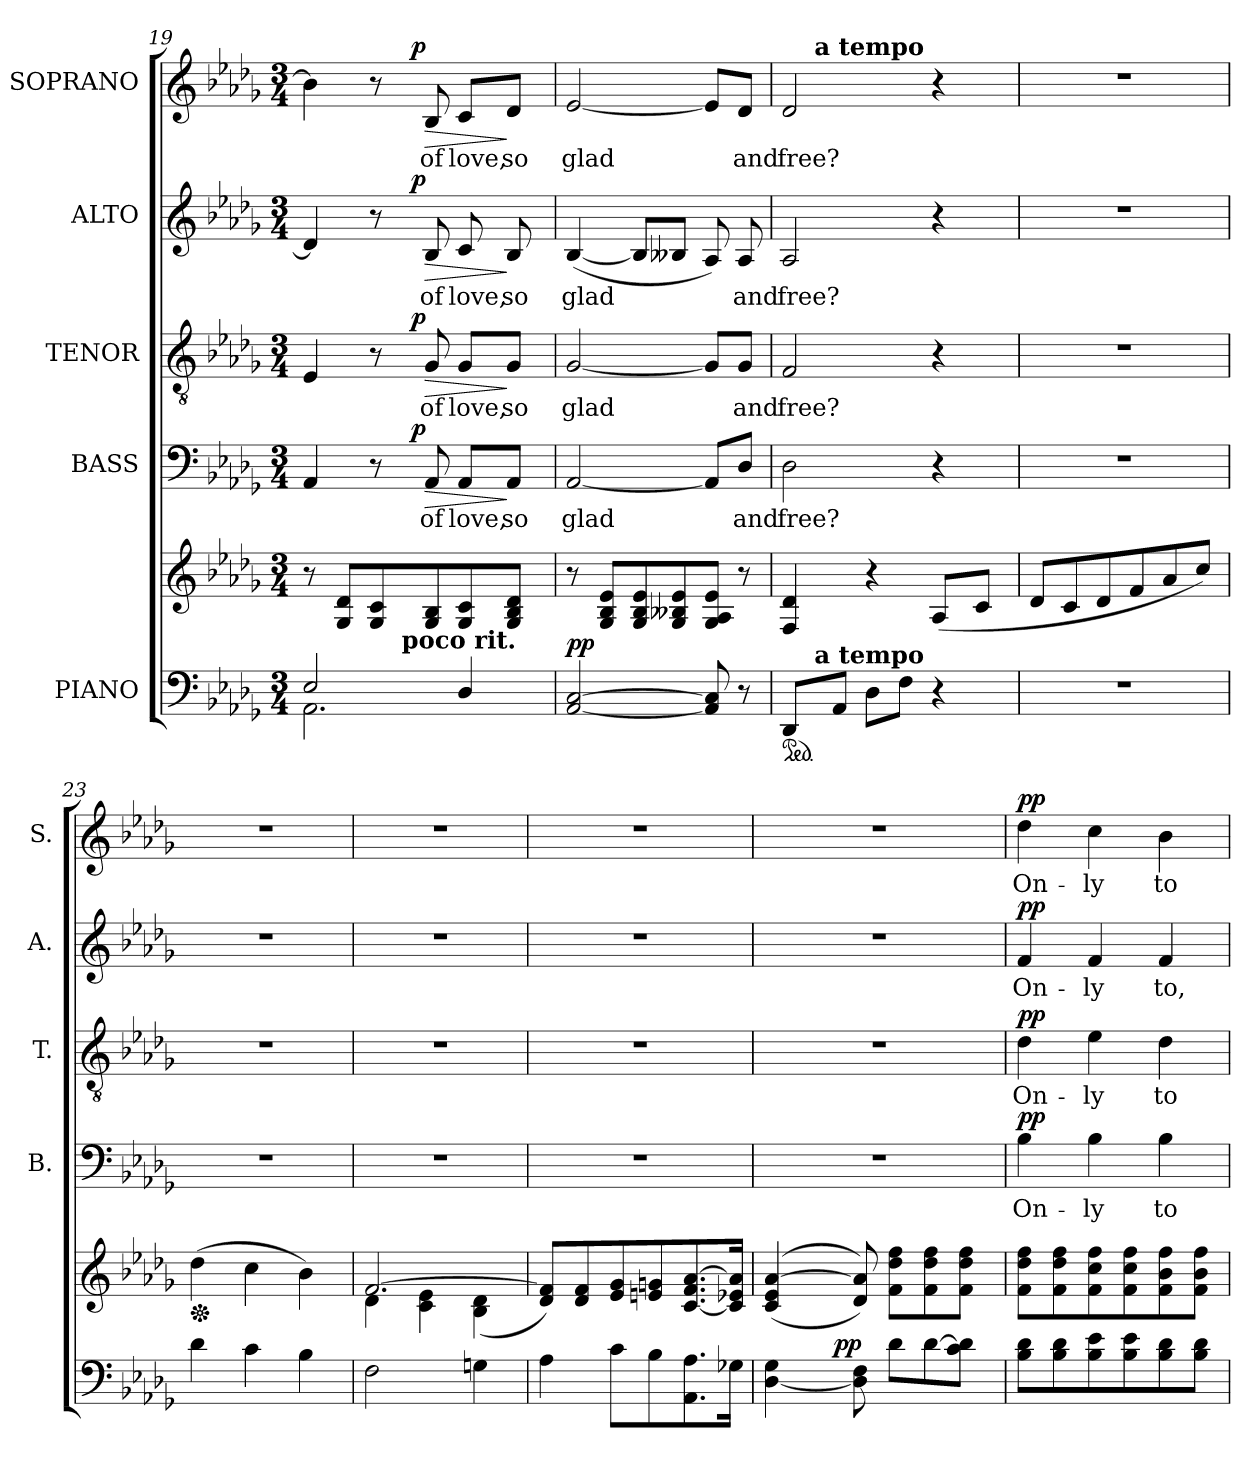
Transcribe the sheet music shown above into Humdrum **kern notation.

**kern	**kern	**dynam	**kern	**text	**dynam	**kern	**text	**dynam	**kern	**text	**dynam	**kern	**text	**dynam
*part5	*part5	*part5	*part4	*part4	*part4	*part3	*part3	*part3	*part2	*part2	*part2	*part1	*part1	*part1
*staff6	*staff5	*staff5/6	*staff4	*staff4	*staff4	*staff3	*staff3	*staff3	*staff2	*staff2	*staff2	*staff1	*staff1	*staff1
*I"PIANO	*	*	*I"BASS	*	*	*I"TENOR	*	*	*I"ALTO	*	*	*I"SOPRANO	*	*
*	*	*	*I'B.	*	*	*I'T.	*	*	*I'A.	*	*	*I'S.	*	*
*clefF4	*clefG2	*	*clefF4	*	*	*clefGv2	*	*	*clefG2	*	*	*clefG2	*	*
*k[b-e-a-d-g-]	*k[b-e-a-d-g-]	*	*k[b-e-a-d-g-]	*	*	*k[b-e-a-d-g-]	*	*	*k[b-e-a-d-g-]	*	*	*k[b-e-a-d-g-]	*	*
*D-:	*D-:	*	*D-:	*	*	*D-:	*	*	*D-:	*	*	*D-:	*	*
*M3/4	*M3/4	*	*M3/4	*	*	*M3/4	*	*	*M3/4	*	*	*M3/4	*	*
=19	=19	=19	=19	=19	=19	=19	=19	=19	=19	=19	=19	=19	=19	=19
*^	*	*	*^	*	*	*^	*	*	*^	*	*	*^	*	*
*	*^	*	*	*	*	*	*	*	*	*	*	*	*	*	*	*	*	*	*
2E-/	2.AA-\	4ryy	8r	.	4AA-/	4ryy	.	.	4E-/	4ryy	.	.	4d-/]	4ryy	.	.	4b-\]	4ryy	.	.
.	.	.	8G-/ 8d-/L	.	.	.	.	.	.	.	.	.	.	.	.	.	.	.	.	.
.	.	16ryy	8G-/ 8c/	.	8r	16.ryy	.	.	8r	16.ryy	.	.	8r	16.ryy	.	.	8r	16.ryy	.	.
.	.	64ryy	.	.	.	.	.	.	.	.	.	.	.	.	.	.	.	.	.	.
!	!	!LO:TX:a:B:t=poco rit.	!	!	!	!	!	!	!	!	!	!	!	!	!	!	!	!	!	!
.	.	4ryy	.	.	.	.	.	.	.	.	.	.	.	.	.	.	.	.	.	.
!	!	!	!	!	!	!	!	!LO:DY:a	!	!	!	!LO:DY:a	!	!	!	!LO:DY:a	!	!	!	!LO:DY:a
.	.	.	.	.	.	4ryy	.	p	.	4ryy	.	p	.	4ryy	.	p	.	4ryy	.	p
!	!	!	!	!	!	!	!LO:LY:b:cj	!LO:HP:b	!	!	!LO:LY:b:cj	!LO:HP:b	!	!	!LO:LY:b:cj	!LO:HP:b	!	!	!LO:LY:b:cj	!LO:HP:b
.	.	.	8G-/ 8B-/	.	8AA-/	.	of	>	8G-/	.	of	>	8B-/	.	of	>	8B-/	.	of	>
!	!	!	!	!	!	!	!LO:LY:b:cj	!	!	!	!LO:LY:b:cj	!	!	!	!LO:LY:b:cj	!	!	!	!LO:LY:b:cj	!
4D-/	.	.	8G-/ 8c/	.	8AA-/L	.	love,	.	8G-/L	.	love,	.	8c/	.	love,	.	8c/L	.	love,	.
.	.	8ryy	.	.	.	.	.	.	.	.	.	.	.	.	.	.	.	.	.	.
.	.	.	.	.	.	8ryy	.	.	.	8ryy	.	.	.	8ryy	.	.	.	8ryy	.	.
!	!	!	!	!	!	!	!LO:LY:b:cj	!	!	!	!LO:LY:b:cj	!	!	!	!LO:LY:b:cj	!	!	!	!LO:LY:b:cj	!
.	.	.	8d-/ 8B-/ 8G-/J	.	8AA-/J	.	so	]	8G-/J	.	so	]	8B-/	.	so	]	8d-/J	.	so	]
.	.	32.ryy	.	.	.	.	.	.	.	.	.	.	.	.	.	.	.	.	.	.
.	.	.	.	.	.	32ryy	.	.	.	32ryy	.	.	.	32ryy	.	.	.	32ryy	.	.
!!LO:LB:g=z
=20	=20	=20	=20	=20	=20	=20	=20	=20	=20	=20	=20	=20	=20	=20	=20	=20	=20	=20	=20	=20
!	!	!	!	!LO:DY:a=2	!	!	!LO:LY:b	!	!	!	!LO:LY:b	!	!	!	!LO:LY:b	!	!	!	!LO:LY:b	!
*	*	*	*	*	*v	*v	*	*	*	*	*	*	*v	*v	*	*	*v	*v	*	*
*v	*v	*v	*	*	*	*	*	*v	*v	*	*	*	*	*	*	*	*
[<2C/ [<2AA-/	8r	pp	[<2AA-/	glad	.	[<2G-/	glad	.	(<[<4B-/	glad	.	[<2e-/	glad	.
.	8G-/ 8e-/ 8B-/L	.	.	.	.	.	.	.	.	.	.	.	.	.
.	8e-/ 8G-/ 8B-/	.	.	.	.	.	.	.	8B-/L]	.	.	.	.	.
.	8e-/ 8G-/ 8B--X/	.	.	.	.	.	.	.	8B--X/J	.	.	.	.	.
8AA-/] 8C/]	8e-/ 8G-/ 8A-/J	.	8AA-/L]	.	.	8G-/L]	.	.	8A-/)	.	.	8e-/L]	.	.
!	!	!	!	!LO:LY:b:cj	!	!	!LO:LY:b:cj	!	!	!LO:LY:b:cj	!	!	!LO:LY:b:cj	!
8r	8r	.	8D-/J	and	.	8G-/J	and	.	8A-/	and	.	8d-/J	and	.
=21	=21	=21	=21	=21	=21	=21	=21	=21	=21	=21	=21	=21	=21	=21
*ped	*	*	*	*	*	*	*	*	*	*	*	*	*	*
!	!	!	!	!LO:LY:b:cj	!	!	!LO:LY:b:cj	!	!	!LO:LY:b:cj	!	!	!LO:LY:b:cj	!
*^	*	*	*	*	*	*	*	*	*	*	*	*^	*	*
8DD-/L	16ryy	4F/ 4d-/	.	2D-\	free?	.	2F/	free?	.	2A-/	free?	.	2d-/	16ryy	free?	.
.	64ryy	.	.	.	.	.	.	.	.	.	.	.	.	64ryy	.	.
!	!	!	!	!	!	!	!	!	!	!	!	!	!	!LO:TX:a:B:t=a tempo	!	!
!	!LO:TX:a:B:t=a tempo	!	!	!	!	!	!	!	!	!	!	!	!	!	!	!
.	2ryy	.	.	.	.	.	.	.	.	.	.	.	.	2ryy	.	.
8AA-/J	.	.	.	.	.	.	.	.	.	.	.	.	.	.	.	.
8D-\L	.	4r	.	.	.	.	.	.	.	.	.	.	.	.	.	.
8F\J	.	.	.	.	.	.	.	.	.	.	.	.	.	.	.	.
4r	.	(<8A-/L	.	4r	.	.	4r	.	.	4r	.	.	4r	.	.	.
.	8ryy	.	.	.	.	.	.	.	.	.	.	.	.	8ryy	.	.
.	.	8c/J	.	.	.	.	.	.	.	.	.	.	.	.	.	.
.	32.ryy	.	.	.	.	.	.	.	.	.	.	.	.	32.ryy	.	.
=22	=22	=22	=22	=22	=22	=22	=22	=22	=22	=22	=22	=22	=22	=22	=22	=22
!LO:N:vis=1	!	!	!	!LO:N:vis=1	!	!	!LO:N:vis=1	!	!	!LO:N:vis=1	!	!	!LO:N:vis=1	!	!	!
*v	*v	*	*	*	*	*	*	*	*	*	*	*	*v	*v	*	*
2.r	8d-/L	.	2.r	.	.	2.r	.	.	2.r	.	.	2.r	.	.
.	8c/	.	.	.	.	.	.	.	.	.	.	.	.	.
.	8d-/	.	.	.	.	.	.	.	.	.	.	.	.	.
.	8f/	.	.	.	.	.	.	.	.	.	.	.	.	.
.	8a-/	.	.	.	.	.	.	.	.	.	.	.	.	.
.	8cc/J)	.	.	.	.	.	.	.	.	.	.	.	.	.
=23	=23	=23	=23	=23	=23	=23	=23	=23	=23	=23	=23	=23	=23	=23
*	*Xped	*	*	*	*	*	*	*	*	*	*	*	*	*
!	!	!	!LO:N:vis=1	!	!	!LO:N:vis=1	!	!	!LO:N:vis=1	!	!	!LO:N:vis=1	!	!
4d-\	(>4dd-\	.	2.r	.	.	2.r	.	.	2.r	.	.	2.r	.	.
4c\	4cc\	.	.	.	.	.	.	.	.	.	.	.	.	.
4B-\	4b-\)	.	.	.	.	.	.	.	.	.	.	.	.	.
=24	=24	=24	=24	=24	=24	=24	=24	=24	=24	=24	=24	=24	=24	=24
*	*^	*	*	*	*	*	*	*	*	*	*	*	*	*
!	!	!	!	!LO:N:vis=1	!	!	!LO:N:vis=1	!	!	!LO:N:vis=1	!	!	!LO:N:vis=1	!	!
2F\	[>2.f/	4d-\	.	2.r	.	.	2.r	.	.	2.r	.	.	2.r	.	.
.	.	4c\ 4e-\	.	.	.	.	.	.	.	.	.	.	.	.	.
4Gn\	.	(<4B-\ 4d-\	.	.	.	.	.	.	.	.	.	.	.	.	.
=25	=25	=25	=25	=25	=25	=25	=25	=25	=25	=25	=25	=25	=25	=25	=25
!	!	!	!	!LO:N:vis=1	!	!	!LO:N:vis=1	!	!	!LO:N:vis=1	!	!	!LO:N:vis=1	!	!
*	*v	*v	*	*	*	*	*	*	*	*	*	*	*	*	*
4A-\	8d-/ 8f/]L)	.	2.r	.	.	2.r	.	.	2.r	.	.	2.r	.	.
.	8d-/ 8f/	.	.	.	.	.	.	.	.	.	.	.	.	.
8c\L	8e-/ 8g-/	.	.	.	.	.	.	.	.	.	.	.	.	.
8B-\	8gn/ 8en/	.	.	.	.	.	.	.	.	.	.	.	.	.
8.A-\ 8.AA-\	[<8.c/ [<8.a-/ 8.f/	.	.	.	.	.	.	.	.	.	.	.	.	.
16G-X\J	16a-/] 16e-X/ 16c/]J	.	.	.	.	.	.	.	.	.	.	.	.	.
=26	=26	=26	=26	=26	=26	=26	=26	=26	=26	=26	=26	=26	=26	=26
!	!	!	!LO:N:vis=1	!	!	!LO:N:vis=1	!	!	!LO:N:vis=1	!	!	!LO:N:vis=1	!	!
*^	*	*	*	*	*	*	*	*	*	*	*	*	*	*
[<4D-\ 4G-\	8ryy	(<(<[<4a-/ 4e-/ 4c/	.	2.r	.	.	2.r	.	.	2.r	.	.	2.r	.	.
.	16ryy	.	.	.	.	.	.	.	.	.	.	.	.	.	.
.	64ryy	.	.	.	.	.	.	.	.	.	.	.	.	.	.
!	!	!	!LO:DY:a=2	!	!	!	!	!	!	!	!	!	!	!	!
.	2ryy	.	pp	.	.	.	.	.	.	.	.	.	.	.	.
8F\ 8D-\]	.	8a-/] 8d-/))	.	.	.	.	.	.	.	.	.	.	.	.	.
8d-\L	.	8ff\ 8f\ 8dd-\L	.	.	.	.	.	.	.	.	.	.	.	.	.
[<8d-\	.	8ff\ 8f\ 8dd-\	.	.	.	.	.	.	.	.	.	.	.	.	.
8c\ 8d-\]J	.	8dd-\ 8ff\ 8f\J	.	.	.	.	.	.	.	.	.	.	.	.	.
.	32.ryy	.	.	.	.	.	.	.	.	.	.	.	.	.	.
!!LO:PB:g=z
=27	=27	=27	=27	=27	=27	=27	=27	=27	=27	=27	=27	=27	=27	=27	=27
!	!	!	!	!	!LO:LY:b:cj	!LO:DY:a	!	!LO:LY:b:cj	!LO:DY:a	!	!LO:LY:b:cj	!LO:DY:a	!	!LO:LY:b:cj	!LO:DY:a
*v	*v	*	*	*	*	*	*	*	*	*	*	*	*	*	*
8B-\ 8d-\L	8dd-\ 8f\ 8ff\L	.	4B-\	On-	pp	4d-\	On-	pp	4f/	On-	pp	4dd-\	On-	pp
8d-\ 8B-\	8f\ 8dd-\ 8ff\	.	.	.	.	.	.	.	.	.	.	.	.	.
!	!	!	!	!LO:LY:b:cj	!	!	!LO:LY:b:cj	!	!	!LO:LY:b:cj	!	!	!LO:LY:b:cj	!
8B-\ 8e-\	8ff\ 8f\ 8cc\	.	4B-\	-ly	.	4e-\	-ly	.	4f/	-ly	.	4cc\	-ly	.
8e-\ 8B-\	8ff\ 8cc\ 8f\	.	.	.	.	.	.	.	.	.	.	.	.	.
!	!	!	!	!LO:LY:b:cj	!	!	!LO:LY:b:cj	!	!	!LO:LY:b:cj	!	!	!LO:LY:b:cj	!
8d-\ 8B-\	8b-\ 8f\ 8ff\	.	4B-\	to	.	4d-\	to	.	4f/	to,	.	4b-\	to	.
8d-\ 8B-\J	8ff\ 8b-\ 8f\J	.	.	.	.	.	.	.	.	.	.	.	.	.
=	=	=	=	=	=	=	=	=	=	=	=	=	=	=
*-	*-	*-	*-	*-	*-	*-	*-	*-	*-	*-	*-	*-	*-	*-
